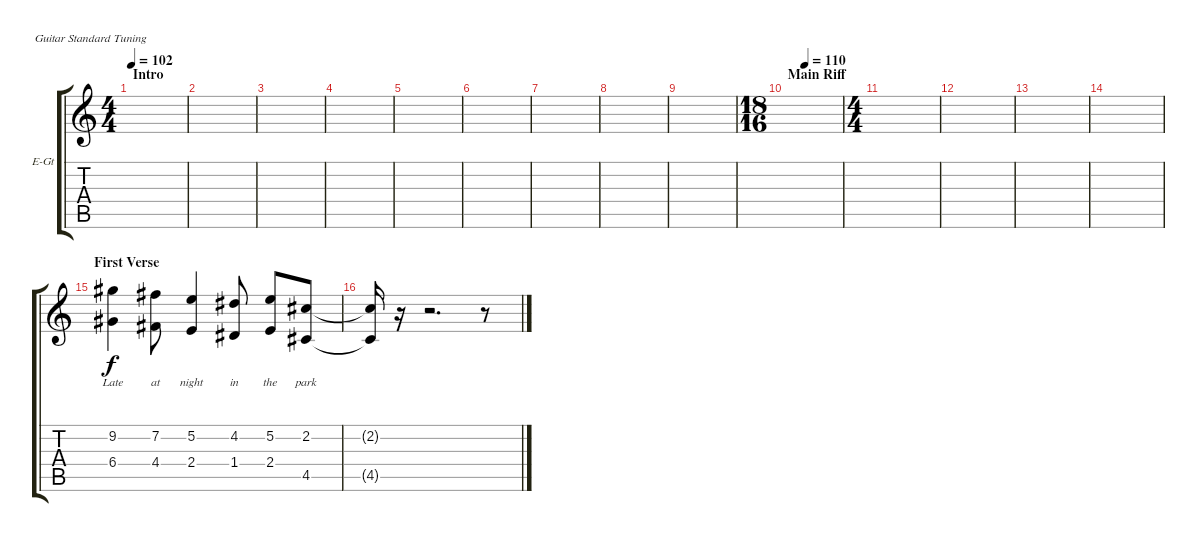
\defaultSystemsLayout 4
\bracketExtendMode groupsimilarinstruments
\firstSystemTrackNameOrientation horizontal
\otherSystemsTrackNameOrientation horizontal
\track ("Vocals" "E-Gt") {instrument distortionguitar}
\staff {score tabs}
\tuning (E4 B3 G3 D3 A2 E2)
\ts (4 4)
\section ("" "Intro")
\tempo 102
\clef g2
\scale
0.485477
\ks c
|
\scale
0.257261 |
\scale
0.257261 |
\scale
0.333333 |
\scale
0.333333 |
\scale
0.333333 |
\scale
0.333333 |
\scale
0.333333 |
\scale
0.333333 |
\ts (18 16)
\section ("" "Main Riff")
\tempo (110 0.333333)
\scale
0.39527 |
\ts (4 4)
\scale
0.39527 |
\scale
0.209459 |
\scale
0.333333 |
\scale
0.333333 |
\section ("" "First Verse")
\scale
0.333333 (9.2 6.4).4{lyrics (0 "Late") lyrics (1 "") lyrics (2 "") lyrics (3 "") lyrics (4 "")} (7.2 4.4).8{lyrics (0 "at") lyrics (1 "") lyrics (2 "") lyrics (3 "") lyrics (4 "")} (5.2 2.4).4{lyrics (0 "night") lyrics (1 "") lyrics (2 "") lyrics (3 "") lyrics (4 "")} (4.2 1.4).8{lyrics (0 "in") lyrics (1 "") lyrics (2 "") lyrics (3 "") lyrics (4 "")} (5.2 2.4).8{lyrics (0 "the") lyrics (1 "") lyrics (2 "") lyrics (3 "") lyrics (4 "")} (4.5 2.2).8{lyrics (0 "park") lyrics (1 "") lyrics (2 "") lyrics (3 "") lyrics (4 "")} |
\scale
0.333333 (2.2{t} 4.5{t}).16{lyrics (0 "") lyrics (1 "") lyrics (2 "") lyrics (3 "") lyrics (4 "")} r.16 r.2{d} r.8
